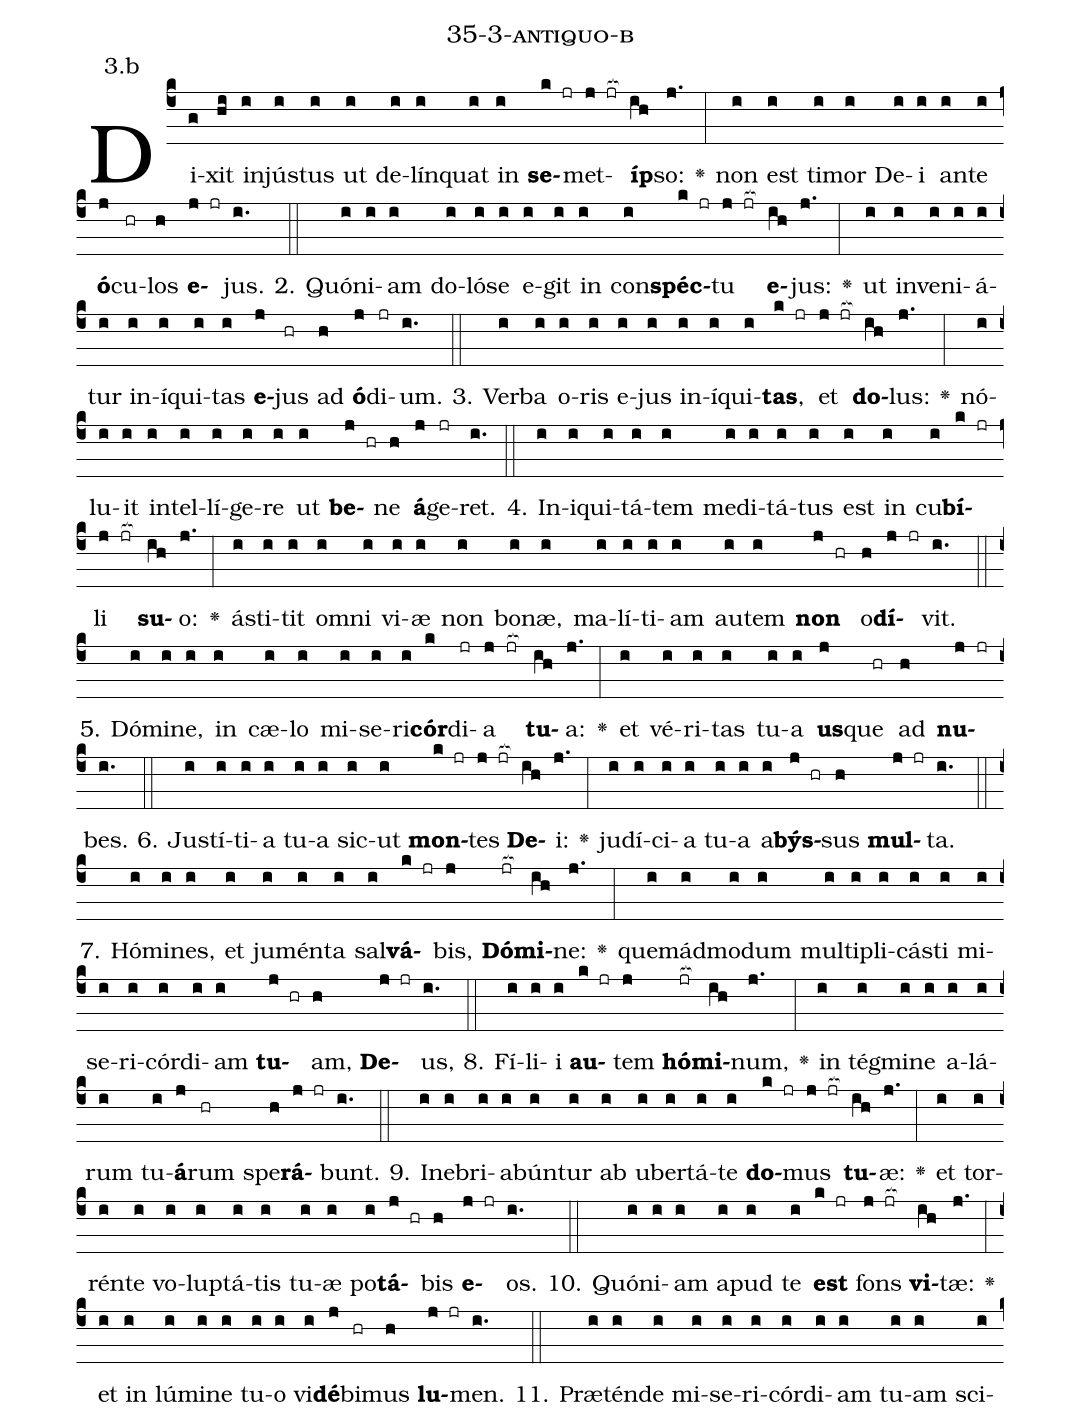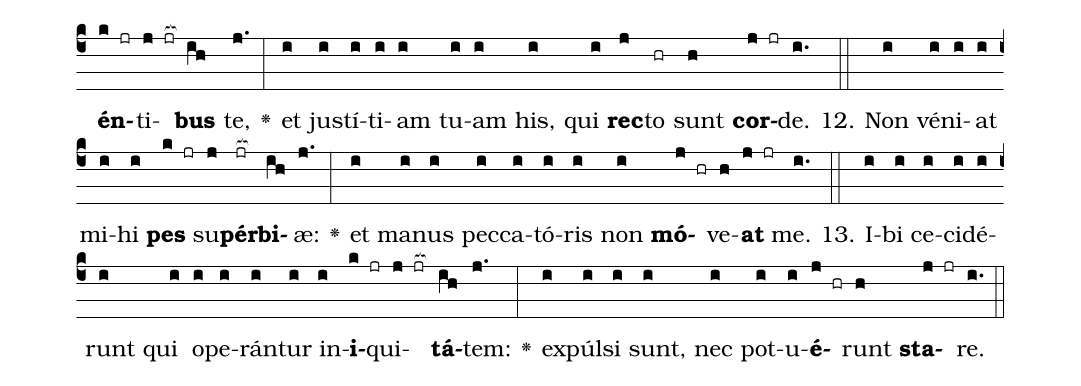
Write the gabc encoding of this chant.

name: 35-3-antiquo-b;
annotation: 3.b;
%%
(c4)Di(g)xit(hi) in(i)jús(i)tus(i) ut(i) de(i)lín(i)quat(i) in(i) <b>se</b>(k jr)met(j jr[ocb:1{])<b>íp</b>(ih[ocb:0}])so:(j.) <v>\greheightstar</v>(:) non(i) est(i) ti(i)mor(i) De(i)i(i) an(i)te(i) <b>ó</b>(j)cu(hr)los(h) <b>e</b>(j jr)jus.(i.) (::)
2. Quón(i)i(i)am(i) do(i)ló(i)se(i) e(i)git(i) in(i) con(i)<b>spéc</b>(k jr)tu(j jr[ocb:1{]) <b>e</b>(ih[ocb:0}])jus:(j.) <v>\greheightstar</v>(:) ut(i) in(i)ve(i)ni(i)á(i)tur(i) in(i)í(i)qui(i)tas(i) <b>e</b>(j)jus(hr) ad(h) <b>ó</b>(j)di(jr)um.(i.) (::)
3. Ver(i)ba(i) o(i)ris(i) e(i)jus(i) in(i)í(i)qui(i)<b>tas</b>,(k jr) et(j jr[ocb:1{]) <b>do</b>(ih[ocb:0}])lus:(j.) <v>\greheightstar</v>(:) nó(i)lu(i)it(i) in(i)tel(i)lí(i)ge(i)re(i) ut(i) <b>be</b>(j hr)ne(h) <b>á</b>(j)ge(jr)ret.(i.) (::)
4. In(i)i(i)qui(i)tá(i)tem(i) me(i)di(i)tá(i)tus(i) est(i) in(i) cu(i)<b>bí</b>(k jr)li(j jr[ocb:1{]) <b>su</b>(ih[ocb:0}])o:(j.) <v>\greheightstar</v>(:) á(i)sti(i)tit(i) om(i)ni(i) vi(i)æ(i) non(i) bo(i)næ,(i) ma(i)lí(i)ti(i)am(i) au(i)tem(i) <b>non</b>(j hr) o(h)<b>dí</b>(j jr)vit.(i.) (::)
5. Dó(i)mi(i)ne,(i) in(i) cæ(i)lo(i) mi(i)se(i)ri(i)<b>cór</b>(k)di(jr)a(j jr[ocb:1{]) <b>tu</b>(ih[ocb:0}])a:(j.) <v>\greheightstar</v>(:) et(i) vé(i)ri(i)tas(i) tu(i)a(i) <b>us</b>(j)que(hr) ad(h) <b>nu</b>(j jr)bes.(i.) (::)
6. Jus(i)tí(i)ti(i)a(i) tu(i)a(i) sic(i)ut(i) <b>mon</b>(k jr)tes(j jr[ocb:1{]) <b>De</b>(ih[ocb:0}])i:(j.) <v>\greheightstar</v>(:) ju(i)dí(i)ci(i)a(i) tu(i)a(i) a(i)<b>býs</b>(j hr)sus(h) <b>mul</b>(j jr)ta.(i.) (::)
7. Hó(i)mi(i)nes,(i) et(i) ju(i)mén(i)ta(i) sal(i)<b>vá</b>(k jr)bis,(j) <b>Dó</b>(jr[ocb:1{])<b>mi</b>(ih[ocb:0}])ne:(j.) <v>\greheightstar</v>(:) quem(i)ád(i)mo(i)dum(i) mul(i)ti(i)pli(i)cás(i)ti(i) mi(i)se(i)ri(i)cór(i)di(i)am(i) <b>tu</b>(j hr)am,(h) <b>De</b>(j jr)us,(i.) (::)
8. Fí(i)li(i)i(i) <b>au</b>(k jr)tem(j) <b>hó</b>(jr[ocb:1{])<b>mi</b>(ih[ocb:0}])num,(j.) <v>\greheightstar</v>(:) in(i) tég(i)mi(i)ne(i) a(i)lá(i)rum(i) tu(i)<b>á</b>(j)rum(hr) spe(h)<b>rá</b>(j jr)bunt.(i.) (::)
9. In(i)e(i)bri(i)a(i)bún(i)tur(i) ab(i) u(i)ber(i)tá(i)te(i) <b>do</b>(k jr)mus(j jr[ocb:1{]) <b>tu</b>(ih[ocb:0}])æ:(j.) <v>\greheightstar</v>(:) et(i) tor(i)rén(i)te(i) vo(i)lup(i)tá(i)tis(i) tu(i)æ(i) po(i)<b>tá</b>(j hr)bis(h) <b>e</b>(j jr)os.(i.) (::)
10. Quón(i)i(i)am(i) a(i)pud(i) te(i) <b>est</b>(k jr) fons(j jr[ocb:1{]) <b>vi</b>(ih[ocb:0}])tæ:(j.) <v>\greheightstar</v>(:) et(i) in(i) lú(i)mi(i)ne(i) tu(i)o(i) vi(i)<b>dé</b>(j)bi(hr)mus(h) <b>lu</b>(j jr)men.(i.) (::)
11. Præ(i)tén(i)de(i) mi(i)se(i)ri(i)cór(i)di(i)am(i) tu(i)am(i) sci(i)<b>én</b>(k jr)ti(j jr[ocb:1{])<b>bus</b>(ih[ocb:0}]) te,(j.) <v>\greheightstar</v>(:) et(i) jus(i)tí(i)ti(i)am(i) tu(i)am(i) his,(i) qui(i) <b>rec</b>(j)to(hr) sunt(h) <b>cor</b>(j jr)de.(i.) (::)
12. Non(i) vé(i)ni(i)at(i) mi(i)hi(i) <b>pes</b>(k jr) su(j)<b>pér</b>(jr[ocb:1{])<b>bi</b>(ih[ocb:0}])æ:(j.) <v>\greheightstar</v>(:) et(i) ma(i)nus(i) pec(i)ca(i)tó(i)ris(i) non(i) <b>mó</b>(j hr)ve(h)<b>at</b>(j jr) me.(i.) (::)
13. I(i)bi(i) ce(i)ci(i)dé(i)runt(i) qui(i) o(i)pe(i)rán(i)tur(i) in(i)<b>i</b>(k jr)qui(j jr[ocb:1{])<b>tá</b>(ih[ocb:0}])tem:(j.) <v>\greheightstar</v>(:) ex(i)púl(i)si(i) sunt,(i) nec(i) pot(i)u(i)<b>é</b>(j hr)runt(h) <b>sta</b>(j jr)re.(i.) (::)
